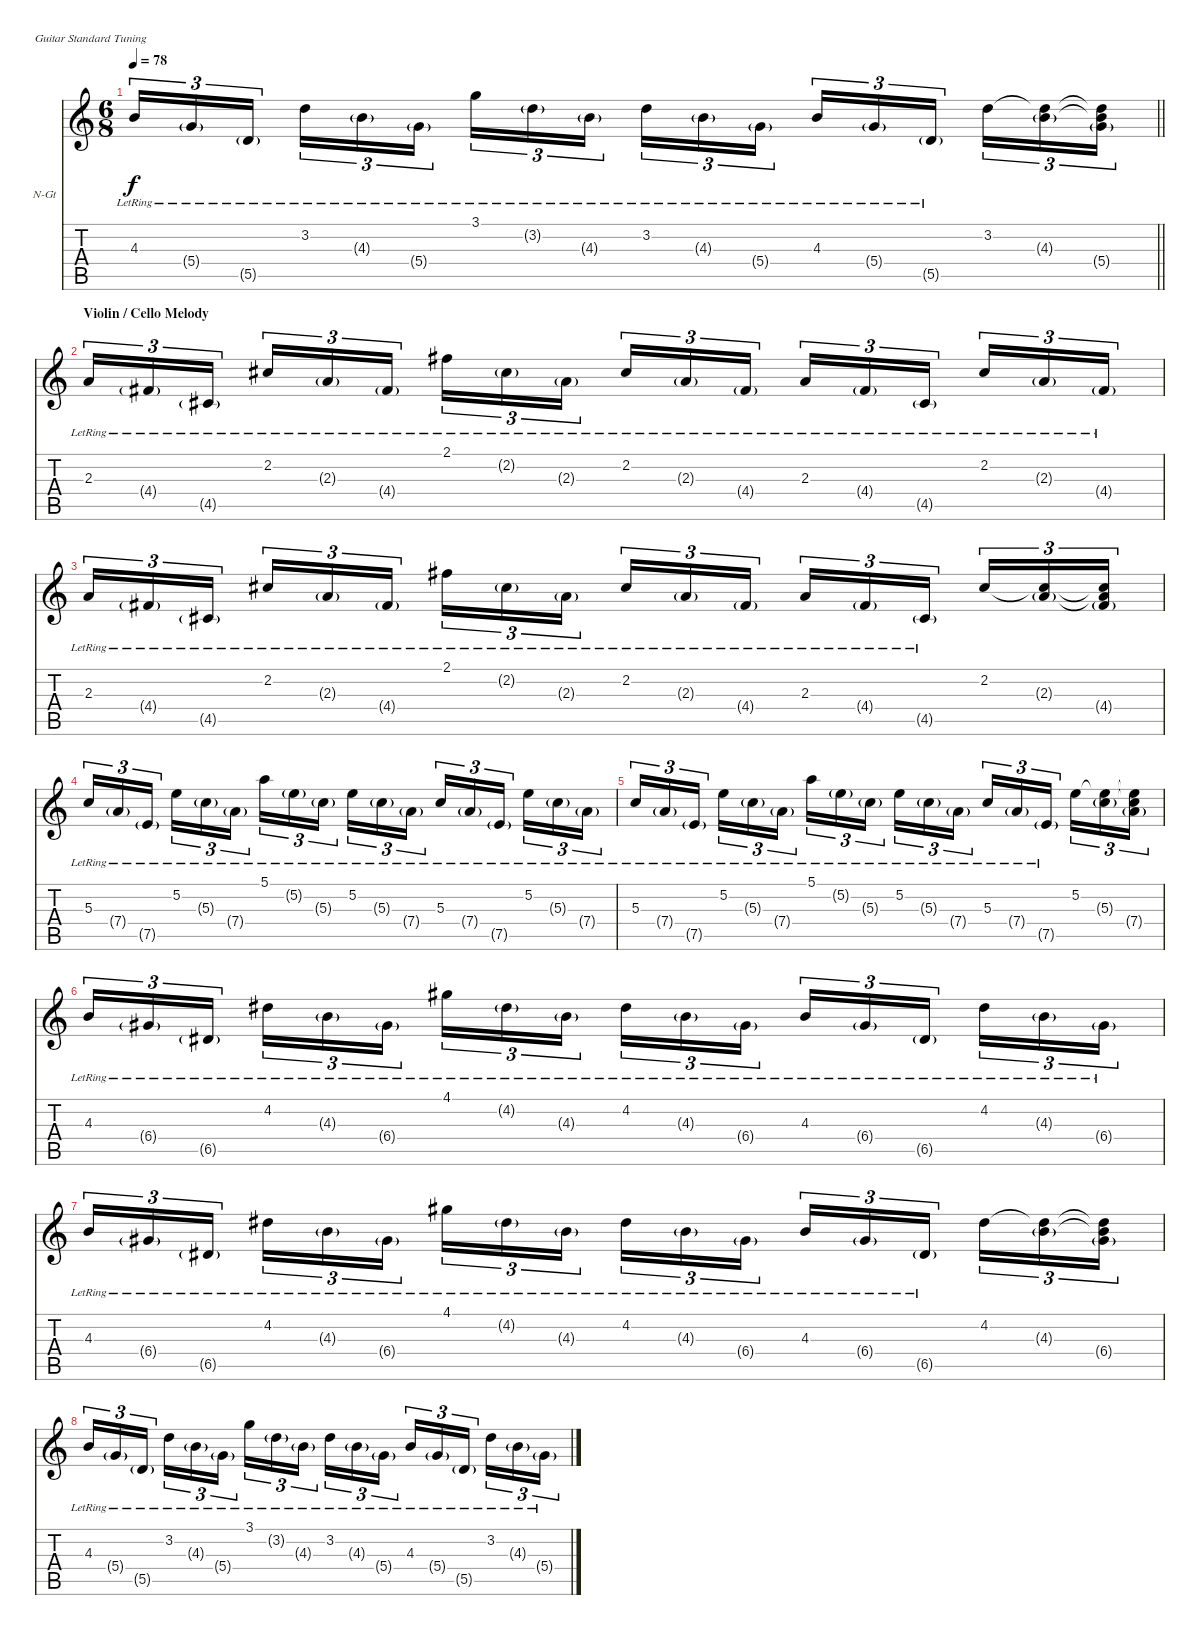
\bracketExtendMode nobrackets
\firstSystemTrackNameOrientation horizontal
\otherSystemsTrackNameOrientation horizontal
\track ("Mikael Akerfeldt - Acoustic" "N-Gt") {instrument acousticguitarnylon}
\staff {score tabs}
\tuning (E4 B3 G3 D3 A2 E2)
\ts (6 8)
\tempo 78
\clef g2
\barLineRight lightlight
\ks c
4.3{lr}.16{tu (3 2) dy f} 5.4{g lr}.16{tu (3 2)} 5.5{g lr}.16{tu (3 2)} 3.2{lr}.16{tu (3 2)} 4.3{g lr}.16{tu (3 2)} 5.4{g lr}.16{tu (3 2)} 3.1{lr}.16{tu (3 2)} 3.2{g lr}.16{tu (3 2)} 4.3{g lr}.16{tu (3 2)} 3.2{lr}.16{tu (3 2)} 4.3{g lr}.16{tu (3 2)} 5.4{g lr}.16{tu (3 2)} 4.3{lr}.16{tu (3 2)} 5.4{g lr}.16{tu (3 2)} 5.5{g lr}.16{tu (3 2)} 3.2.16{tu (3 2)} (3.2{t} 4.3{g}).16{tu (3 2)} (3.2{t} 4.3{t} 5.4{g}).16{tu (3 2)} |
\section ("" "Violin / Cello Melody")
2.3{lr}.16{tu (3 2)} 4.4{g lr}.16{tu (3 2)} 4.5{g lr}.16{tu (3 2)} 2.2{lr}.16{tu (3 2)} 2.3{g lr}.16{tu (3 2)} 4.4{g lr}.16{tu (3 2)} 2.1{lr}.16{tu (3 2)} 2.2{g lr}.16{tu (3 2)} 2.3{g lr}.16{tu (3 2)} 2.2{lr}.16{tu (3 2)} 2.3{g lr}.16{tu (3 2)} 4.4{g lr}.16{tu (3 2)} 2.3{lr}.16{tu (3 2)} 4.4{g lr}.16{tu (3 2)} 4.5{g lr}.16{tu (3 2)} 2.2{lr}.16{tu (3 2)} 2.3{g lr}.16{tu (3 2)} 4.4{g lr}.16{tu (3 2)} |
2.3{lr}.16{tu (3 2)} 4.4{g lr}.16{tu (3 2)} 4.5{g lr}.16{tu (3 2)} 2.2{lr}.16{tu (3 2)} 2.3{g lr}.16{tu (3 2)} 4.4{g lr}.16{tu (3 2)} 2.1{lr}.16{tu (3 2)} 2.2{g lr}.16{tu (3 2)} 2.3{g lr}.16{tu (3 2)} 2.2{lr}.16{tu (3 2)} 2.3{g lr}.16{tu (3 2)} 4.4{g lr}.16{tu (3 2)} 2.3{lr}.16{tu (3 2)} 4.4{g lr}.16{tu (3 2)} 4.5{g lr}.16{tu (3 2)} 2.2.16{tu (3 2)} (2.2{t} 2.3{g}).16{tu (3 2)} (2.2{t} 2.3{t} 4.4{g}).16{tu (3 2)} |
5.3{lr}.16{tu (3 2)} 7.4{g lr}.16{tu (3 2)} 7.5{g lr}.16{tu (3 2)} 5.2{lr}.16{tu (3 2)} 5.3{g lr}.16{tu (3 2)} 7.4{g lr}.16{tu (3 2)} 5.1{lr}.16{tu (3 2)} 5.2{g lr}.16{tu (3 2)} 5.3{g lr}.16{tu (3 2)} 5.2{lr}.16{tu (3 2)} 5.3{g lr}.16{tu (3 2)} 7.4{g lr}.16{tu (3 2)} 5.3{lr}.16{tu (3 2)} 7.4{g lr}.16{tu (3 2)} 7.5{g lr}.16{tu (3 2)} 5.2{lr}.16{tu (3 2)} 5.3{g lr}.16{tu (3 2)} 7.4{g lr}.16{tu (3 2)} |
5.3{lr}.16{tu (3 2)} 7.4{g lr}.16{tu (3 2)} 7.5{g lr}.16{tu (3 2)} 5.2{lr}.16{tu (3 2)} 5.3{g lr}.16{tu (3 2)} 7.4{g lr}.16{tu (3 2)} 5.1{lr}.16{tu (3 2)} 5.2{g lr}.16{tu (3 2)} 5.3{g lr}.16{tu (3 2)} 5.2{lr}.16{tu (3 2)} 5.3{g lr}.16{tu (3 2)} 7.4{g lr}.16{tu (3 2)} 5.3{lr}.16{tu (3 2)} 7.4{g lr}.16{tu (3 2)} 7.5{g lr}.16{tu (3 2)} 5.2.16{tu (3 2)} (5.2{t} 5.3{g}).16{tu (3 2)} (5.2{t} 5.3{t} 7.4{g}).16{tu (3 2)} |
4.3{lr}.16{tu (3 2)} 6.4{g lr}.16{tu (3 2)} 6.5{g lr}.16{tu (3 2)} 4.2{lr}.16{tu (3 2)} 4.3{g lr}.16{tu (3 2)} 6.4{g lr}.16{tu (3 2)} 4.1{lr}.16{tu (3 2)} 4.2{g lr}.16{tu (3 2)} 4.3{g lr}.16{tu (3 2)} 4.2{lr}.16{tu (3 2)} 4.3{g lr}.16{tu (3 2)} 6.4{g lr}.16{tu (3 2)} 4.3{lr}.16{tu (3 2)} 6.4{g lr}.16{tu (3 2)} 6.5{g lr}.16{tu (3 2)} 4.2{lr}.16{tu (3 2)} 4.3{g lr}.16{tu (3 2)} 6.4{g lr}.16{tu (3 2)} |
4.3{lr}.16{tu (3 2)} 6.4{g lr}.16{tu (3 2)} 6.5{g lr}.16{tu (3 2)} 4.2{lr}.16{tu (3 2)} 4.3{g lr}.16{tu (3 2)} 6.4{g lr}.16{tu (3 2)} 4.1{lr}.16{tu (3 2)} 4.2{g lr}.16{tu (3 2)} 4.3{g lr}.16{tu (3 2)} 4.2{lr}.16{tu (3 2)} 4.3{g lr}.16{tu (3 2)} 6.4{g lr}.16{tu (3 2)} 4.3{lr}.16{tu (3 2)} 6.4{g lr}.16{tu (3 2)} 6.5{g lr}.16{tu (3 2)} 4.2.16{tu (3 2)} (4.2{t} 4.3{g}).16{tu (3 2)} (4.2{t} 4.3{t} 6.4{g}).16{tu (3 2)} |
4.3{lr}.16{tu (3 2)} 5.4{g lr}.16{tu (3 2)} 5.5{g lr}.16{tu (3 2)} 3.2{lr}.16{tu (3 2)} 4.3{g lr}.16{tu (3 2)} 5.4{g lr}.16{tu (3 2)} 3.1{lr}.16{tu (3 2)} 3.2{g lr}.16{tu (3 2)} 4.3{g lr}.16{tu (3 2)} 3.2{lr}.16{tu (3 2)} 4.3{g lr}.16{tu (3 2)} 5.4{g lr}.16{tu (3 2)} 4.3{lr}.16{tu (3 2)} 5.4{g lr}.16{tu (3 2)} 5.5{g lr}.16{tu (3 2)} 3.2{lr}.16{tu (3 2)} 4.3{g lr}.16{tu (3 2)} 5.4{g lr}.16{tu (3 2)}
